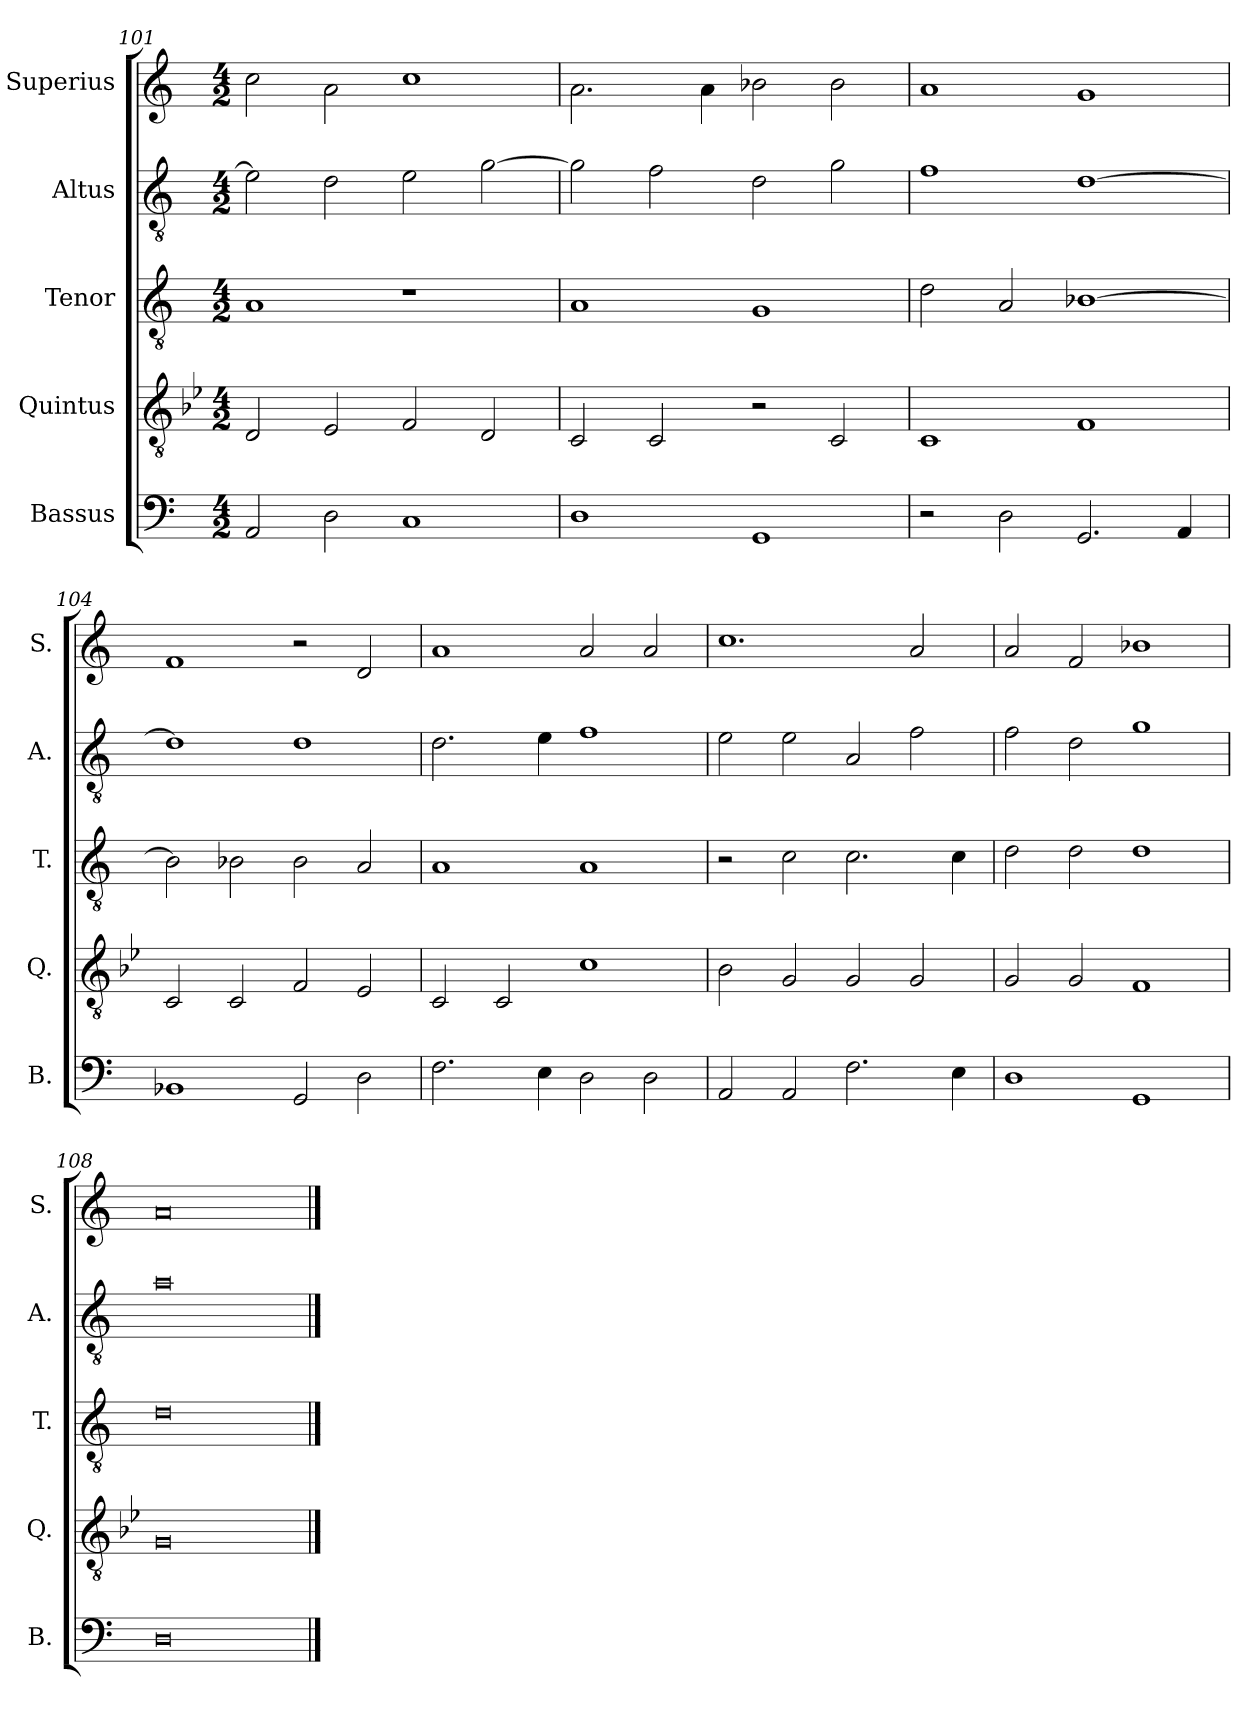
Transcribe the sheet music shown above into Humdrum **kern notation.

**kern	**kern	**kern	**kern	**kern
*part5	*part4	*part3	*part2	*part1
*staff5	*staff4	*staff3	*staff2	*staff1
*I"Bassus	*I"Quintus	*I"Tenor	*I"Altus	*I"Superius
*I'B.	*I'Q.	*I'T.	*I'A.	*I'S.
!!LO:PB:g=z
*clefF4	*clefGv2	*clefGv2	*clefGv2	*clefG2
*	*ITrd8c14	*	*ITrd1c2	*
*k[]	*k[b-e-]	*k[]	*k[b-e-]	*k[]
*M4/2	*M4/2	*M4/2	*M4/2	*M4/2
=101	=101	=101	=101	=101
2AA/	2DD/	1A	2d\]	2cc\
2D\	2EE-/	.	2c\	2a\
1C	2FF/	1r	2d\	1cc
.	2DD/	.	[2f\	.
=102	=102	=102	=102	=102
1D	2CC/	1A	2f\]	2.a\
.	2CC/	.	2e-\	.
.	.	.	.	4a\
1GG	2r	1G	2c\	2b-X\
.	2CC/	.	2f\	2b-\
=103	=103	=103	=103	=103
2r	1CC	2d\	1e-	1a
2D\	.	2A/	.	.
2.GG/	1FF	[1B-X	[1c	1g
4AA/	.	.	.	.
=104	=104	=104	=104	=104
1BB-X	2CC/	2B-\]	1c]	1f
.	2CC/	2B-X\	.	.
2GG/	2FF/	2B-\	1c	2r
2D\	2EE-/	2A/	.	2d/
!!LO:LB:g=z
=105	=105	=105	=105	=105
2.F\	2CC/	1A	2.c\	1a
.	2CC/	.	.	.
4E\	.	.	4d\	.
2D\	1C	1A	1e-	2a/
2D\	.	.	.	2a/
=106	=106	=106	=106	=106
2AA/	2BB-\	2r	2d\	1.cc
2AA/	2GG/	2c\	2d\	.
2.F\	2GG/	2.c\	2G/	.
.	2GG/	.	2e-\	2a/
4E\	.	4c\	.	.
=107	=107	=107	=107	=107
1D	2GG/	2d\	2e-\	2a/
.	2GG/	2d\	2c\	2f/
1GG	1FF	1d	1f	1b-X
=108	=108	=108	=108	=108
0D	0GG	0d	0g	0a
==	==	==	==	==
*-	*-	*-	*-	*-
